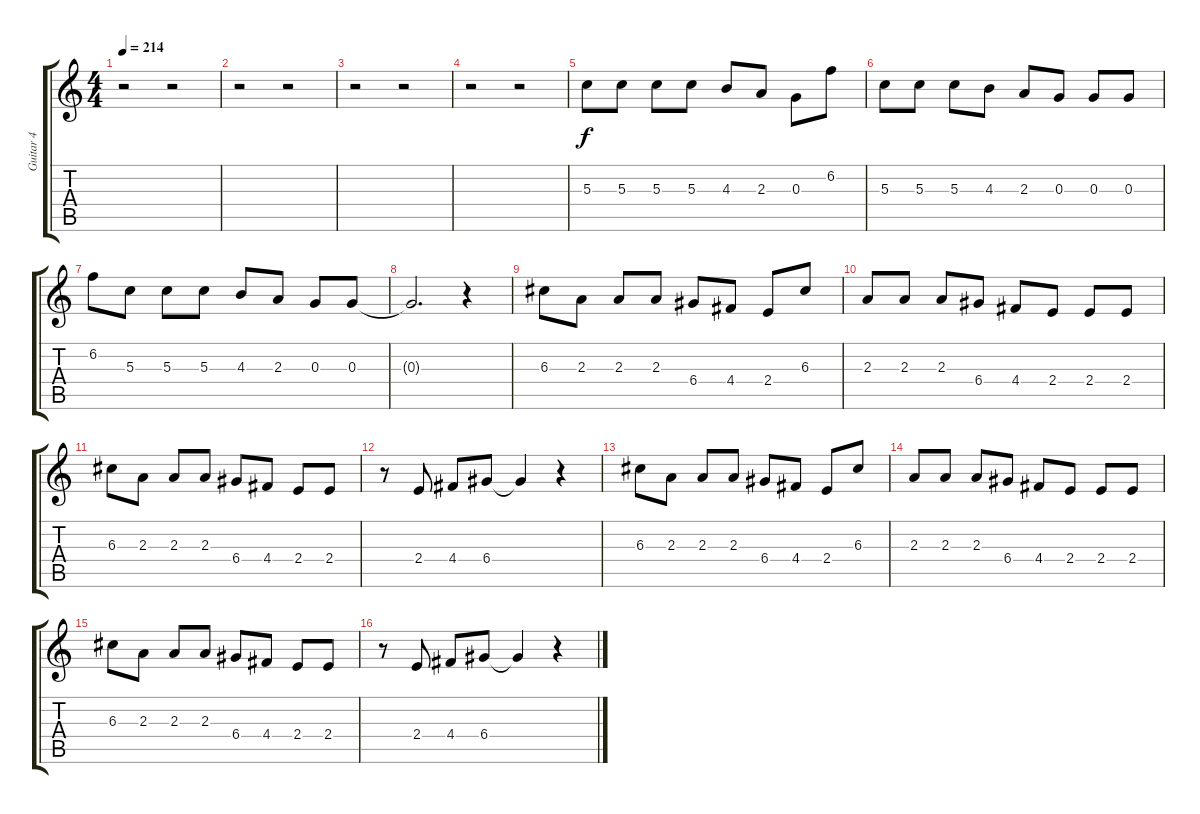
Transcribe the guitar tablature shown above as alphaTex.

\track ("Guitar 4" "Guitar 4") {instrument overdrivenguitar}
\staff {score tabs}
\tuning (E4 B3 G3 D3 A2 E2) {hide}
\ts (4 4)
\tempo 214
\clef g2
\ks c
r.2{dy f} r.2 |
r.2 r.2 |
r.2 r.2 |
r.2 r.2 |
5.3.8 5.3.8 5.3.8 5.3.8 4.3.8 2.3.8 0.3.8 6.2.8 |
5.3.8 5.3.8 5.3.8 4.3.8 2.3.8 0.3.8 0.3.8 0.3.8 |
6.2.8 5.3.8 5.3.8 5.3.8 4.3.8 2.3.8 0.3.8 0.3.8 |
0.3{t}.2{d} r.4 |
6.3.8 2.3.8 2.3.8 2.3.8 6.4.8 4.4.8 2.4.8 6.3.8 |
2.3.8 2.3.8 2.3.8 6.4.8 4.4.8 2.4.8 2.4.8 2.4.8 |
6.3.8 2.3.8 2.3.8 2.3.8 6.4.8 4.4.8 2.4.8 2.4.8 |
r.8 2.4.8 4.4.8 6.4.8 6.4{t}.4 r.4 |
6.3.8 2.3.8 2.3.8 2.3.8 6.4.8 4.4.8 2.4.8 6.3.8 |
2.3.8 2.3.8 2.3.8 6.4.8 4.4.8 2.4.8 2.4.8 2.4.8 |
6.3.8 2.3.8 2.3.8 2.3.8 6.4.8 4.4.8 2.4.8 2.4.8 |
r.8 2.4.8 4.4.8 6.4.8 6.4{t}.4 r.4
